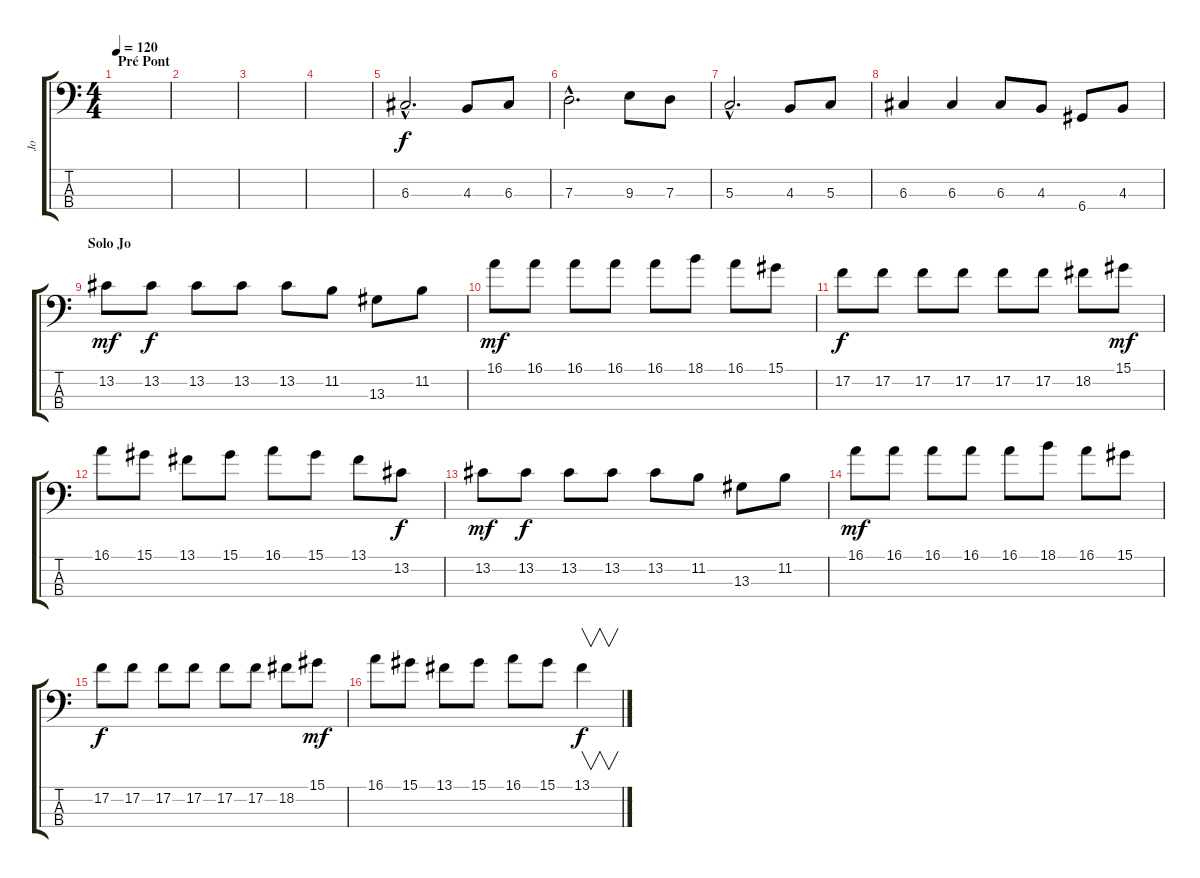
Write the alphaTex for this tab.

\track ("Jo" "Jo") {instrument electricbassfinger}
\staff {score tabs}
\tuning (F2 C2 G1 D1) {hide}
\ts (4 4)
\section ("" "Pré Pont")
\tempo 120
\clef f4
\ks c
|
|
|
|
6.3{hac}.2{d} 4.3.8 6.3.8 |
7.3{hac}.2{d} 9.3.8 7.3.8 |
5.3{hac}.2{d} 4.3.8 5.3.8 |
6.3.4 6.3.4 6.3.8 4.3.8 6.4.8 4.3.8 |
\section ("" "Solo Jo")
13.2.8{dy mf instrument distortionguitar} 13.2.8{dy f} 13.2.8 13.2.8 13.2.8 11.2.8 13.3.8 11.2.8 |
16.1.8{dy mf} 16.1.8 16.1.8 16.1.8 16.1.8 18.1.8 16.1.8 15.1.8 |
17.2.8{dy f} 17.2.8 17.2.8 17.2.8 17.2.8 17.2.8 18.2.8 15.1.8{dy mf} |
16.1.8 15.1.8 13.1.8 15.1.8 16.1.8 15.1.8 13.1.8 13.2.8{dy f} |
13.2.8{dy mf instrument distortionguitar} 13.2.8{dy f} 13.2.8 13.2.8 13.2.8 11.2.8 13.3.8 11.2.8 |
16.1.8{dy mf} 16.1.8 16.1.8 16.1.8 16.1.8 18.1.8 16.1.8 15.1.8 |
17.2.8{dy f} 17.2.8 17.2.8 17.2.8 17.2.8 17.2.8 18.2.8 15.1.8{dy mf} |
16.1.8 15.1.8 13.1.8 15.1.8 16.1.8 15.1.8 13.1.4{v dy f}
